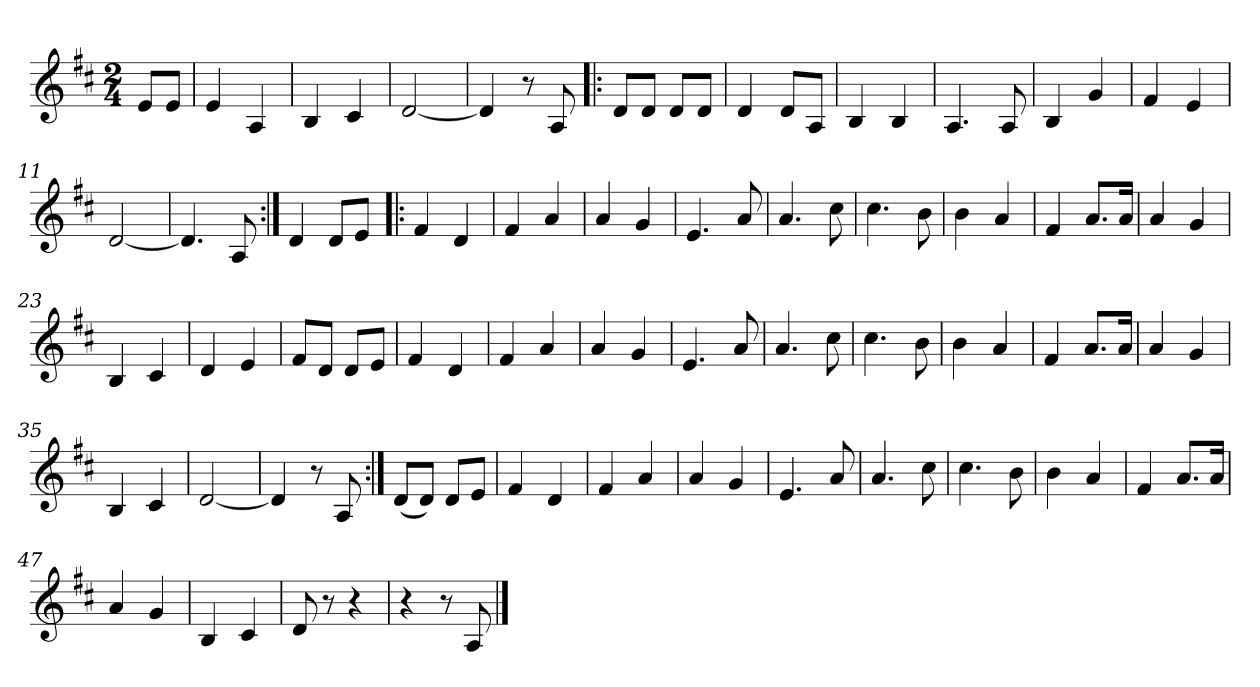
**kern
*part1
*staff1
*clefG2
*k[f#c#]
*D:
*M2/4
=
8e/L
8e/J
=1
4e/
4A/
=2
4B/
4c#/
=3
[2d/
=4
4d/]
8r
8A/
=5!|:
8d/L
8d/J
8d/L
8d/J
=6
4d/
8d/L
8A/J
=7
4B/
4B/
=8
4.A/
8A/
!!LO:LB:g=z
=9
4B/
4g/
=10
4f#/
4e/
=11
[2d/
=12
4.d/]
8A/
=13:|!
(<4d/
8d/L
8e/J
=14!|:
4f#/
4d/
=15
4f#/
4a/
!!LO:LB:g=z
=16
4a/
4g/
=17
4.e/
8a/
=18
4.a/
8cc#\
=19
4.cc#\
8b\
=20
4b\
4a/
=21
4f#/
8.a/L
16a/Jk
=22
4a/
4g/
=23
4B/
4c#/
!!LO:LB:g=z
=24
4d/
4e/
=25
8f#/L
8d/J
8d/L
8e/J
=26
4f#/
4d/
=27
4f#/
4a/
=28
4a/
4g/
=29
4.e/
8a/
=30
4.a/
8cc#\
=31
4.cc#\
8b\
!!LO:LB:g=z
=32
4b\
4a/
=33
4f#/
8.a/L
16a/Jk
=34
4a/
4g/
=35
4B/
4c#/
=36
[2d/
=37
4d/]
8r
8A/
=38:|!
(<8d/L
8d/J)
8d/L
8e/J
=39
4f#/
4d/
!!LO:LB:g=z
=40
4f#/
4a/
=41
4a/
4g/
=42
4.e/
8a/
=43
4.a/
8cc#\
=44
4.cc#\
8b\
=45
4b\
4a/
=46
4f#/
8.a/L
16a/Jk
=47
4a/
4g/
=48
4B/
4c#/
=49
8d/
8r
4r
=50
4r
8r
8A/
==
*-
